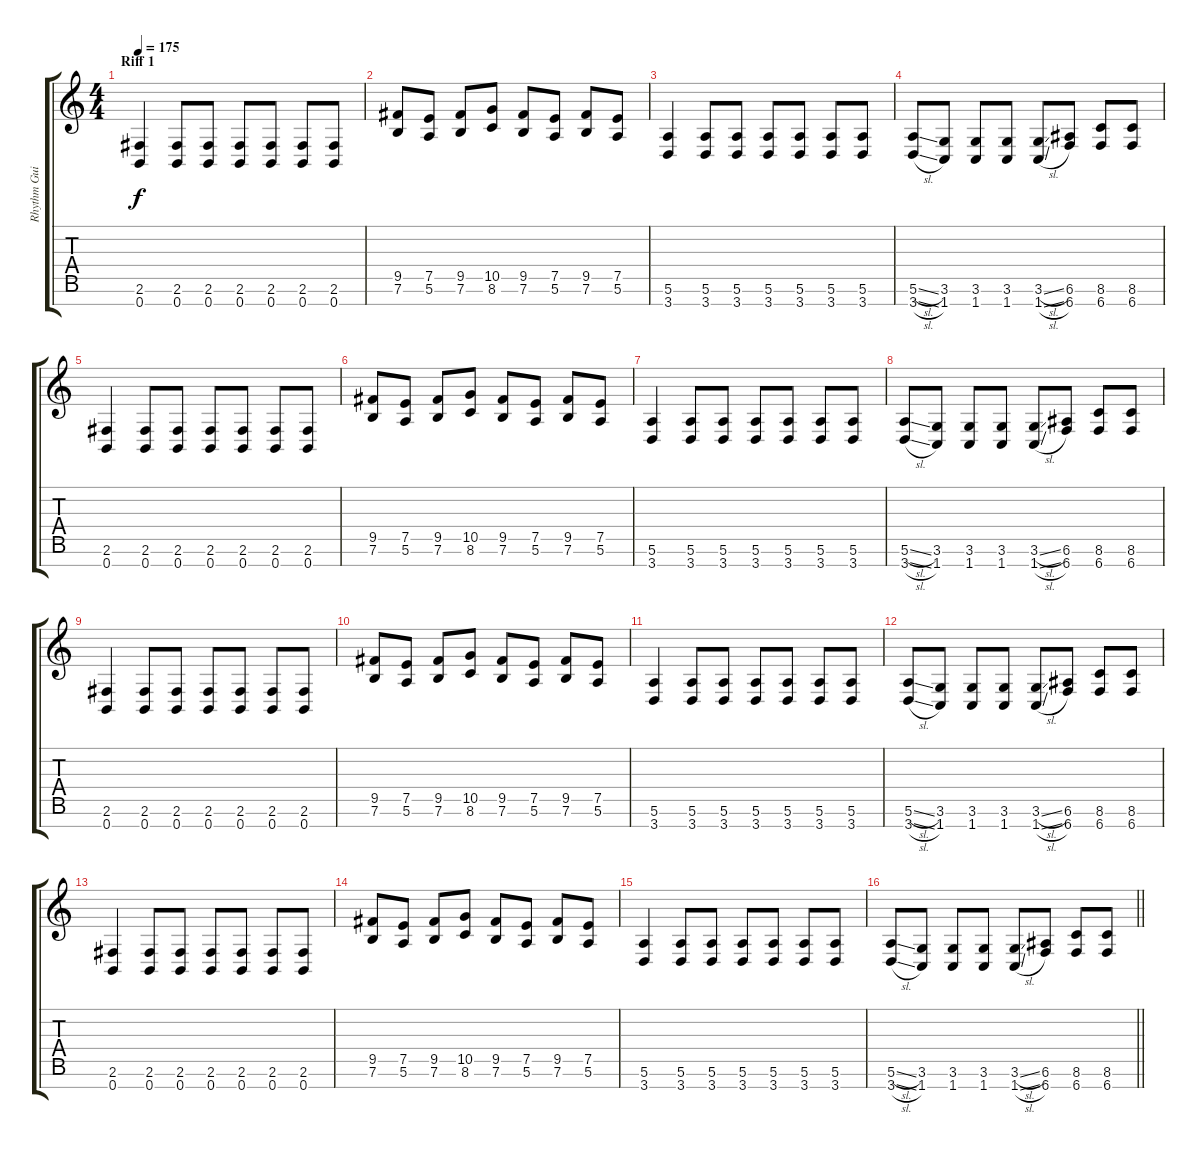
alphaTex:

\track ("Rhythm Guitar 1" "Rhythm Gui") {instrument distortionguitar}
\staff {score tabs}
\tuning (E4 B3 G3 D3 A2 E2 B1) {hide}
\ts (4 4)
\section ("" "Riff 1")
\tempo 175
\clef g2
\ks c
(2.6 0.7).4{dy f} (2.6 0.7).8 (2.6 0.7).8 (2.6 0.7).8 (2.6 0.7).8 (2.6 0.7).8 (2.6 0.7).8 |
(9.5 7.6).8 (7.5 5.6).8 (9.5 7.6).8 (10.5 8.6).8 (9.5 7.6).8 (7.5 5.6).8 (9.5 7.6).8 (7.5 5.6).8 |
(5.6 3.7).4 (5.6 3.7).8 (5.6 3.7).8 (5.6 3.7).8 (5.6 3.7).8 (5.6 3.7).8 (5.6 3.7).8 |
(5.6{sl} 3.7{sl}).8 (3.6 1.7).8 (3.6 1.7).8 (3.6 1.7).8 (3.6{sl} 1.7{sl}).8 (6.6 6.7).8 (8.6 6.7).8 (8.6 6.7).8 |
(2.6 0.7).4 (2.6 0.7).8 (2.6 0.7).8 (2.6 0.7).8 (2.6 0.7).8 (2.6 0.7).8 (2.6 0.7).8 |
(9.5 7.6).8 (7.5 5.6).8 (9.5 7.6).8 (10.5 8.6).8 (9.5 7.6).8 (7.5 5.6).8 (9.5 7.6).8 (7.5 5.6).8 |
(5.6 3.7).4 (5.6 3.7).8 (5.6 3.7).8 (5.6 3.7).8 (5.6 3.7).8 (5.6 3.7).8 (5.6 3.7).8 |
(5.6{sl} 3.7{sl}).8 (3.6 1.7).8 (3.6 1.7).8 (3.6 1.7).8 (3.6{sl} 1.7{sl}).8 (6.6 6.7).8 (8.6 6.7).8 (8.6 6.7).8 |
(2.6 0.7).4 (2.6 0.7).8 (2.6 0.7).8 (2.6 0.7).8 (2.6 0.7).8 (2.6 0.7).8 (2.6 0.7).8 |
(9.5 7.6).8 (7.5 5.6).8 (9.5 7.6).8 (10.5 8.6).8 (9.5 7.6).8 (7.5 5.6).8 (9.5 7.6).8 (7.5 5.6).8 |
(5.6 3.7).4 (5.6 3.7).8 (5.6 3.7).8 (5.6 3.7).8 (5.6 3.7).8 (5.6 3.7).8 (5.6 3.7).8 |
(5.6{sl} 3.7{sl}).8 (3.6 1.7).8 (3.6 1.7).8 (3.6 1.7).8 (3.6{sl} 1.7{sl}).8 (6.6 6.7).8 (8.6 6.7).8 (8.6 6.7).8 |
(2.6 0.7).4 (2.6 0.7).8 (2.6 0.7).8 (2.6 0.7).8 (2.6 0.7).8 (2.6 0.7).8 (2.6 0.7).8 |
(9.5 7.6).8 (7.5 5.6).8 (9.5 7.6).8 (10.5 8.6).8 (9.5 7.6).8 (7.5 5.6).8 (9.5 7.6).8 (7.5 5.6).8 |
(5.6 3.7).4 (5.6 3.7).8 (5.6 3.7).8 (5.6 3.7).8 (5.6 3.7).8 (5.6 3.7).8 (5.6 3.7).8 |
\barLineRight lightlight
(5.6{sl} 3.7{sl}).8 (3.6 1.7).8 (3.6 1.7).8 (3.6 1.7).8 (3.6{sl} 1.7{sl}).8 (6.6 6.7).8 (8.6 6.7).8 (8.6 6.7).8
